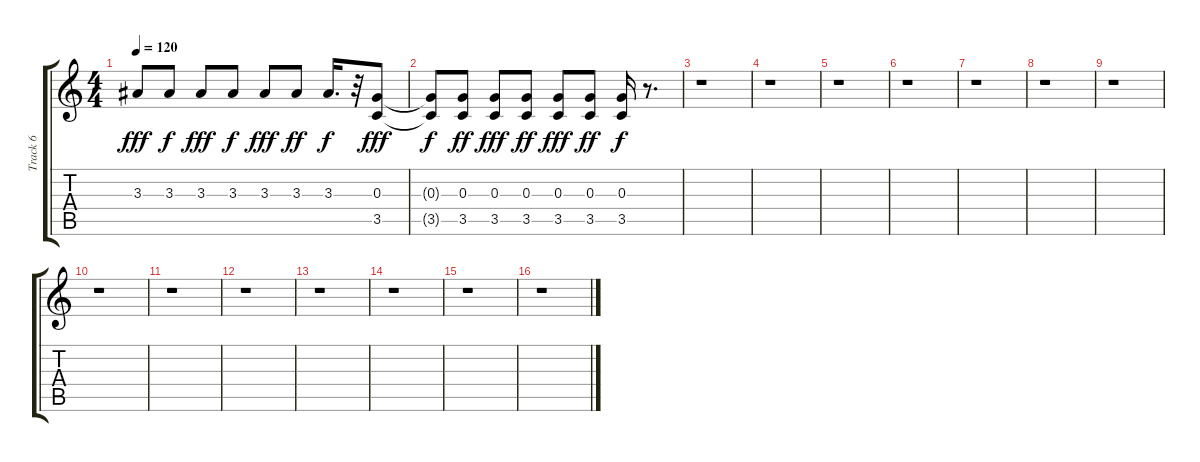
\track ("Track 6" "Track 6") {instrument overdrivenguitar}
\staff {score tabs}
\tuning (E4 B3 G3 D3 A2 E2) {hide}
\ts (4 4)
\tempo 120
\clef g2
\ks c
3.3.8{dy fff} 3.3.8{dy f} 3.3.8{dy fff} 3.3.8{dy f} 3.3.8{dy fff} 3.3.8{dy ff} 3.3.16{d dy f} r.32 (0.3 3.5).8{dy fff} |
(0.3{t} 3.5{t}).8{dy f} (0.3 3.5).8{dy ff} (0.3 3.5).8{dy fff} (0.3 3.5).8{dy ff} (0.3 3.5).8{dy fff} (0.3 3.5).8{dy ff} (0.3 3.5).16{dy f} r.8{d} |
r.1 |
r.1 |
r.1 |
r.1 |
r.1 |
r.1 |
r.1 |
r.1 |
r.1 |
r.1 |
r.1 |
r.1 |
r.1 |
r.1
